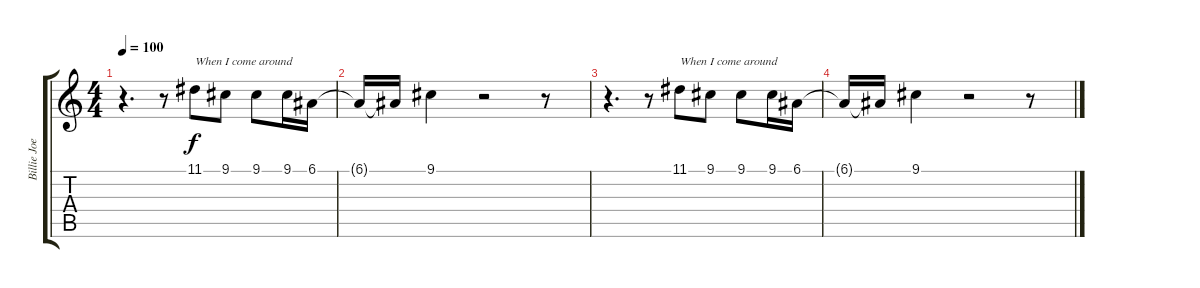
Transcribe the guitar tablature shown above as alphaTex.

\track ("Billie Joe (Vocals)" "Billie Joe") {instrument tenorsax}
\staff {score tabs}
\tuning (E4 B3 G3 D3 A2 E2) {hide}
\ts (4 4)
\tempo 100
\clef g2
\ks c
r.4{d dy f} r.8 11.1.8{txt "When I come around"} 9.1.8 9.1.8 9.1.16 6.1.16 |
6.1{t}.16 6.1{t}.16 9.1.4 r.2 r.8 |
r.4{d} r.8 11.1.8{txt "When I come around"} 9.1.8 9.1.8 9.1.16 6.1.16 |
6.1{t}.16 6.1{t}.16 9.1.4 r.2 r.8
